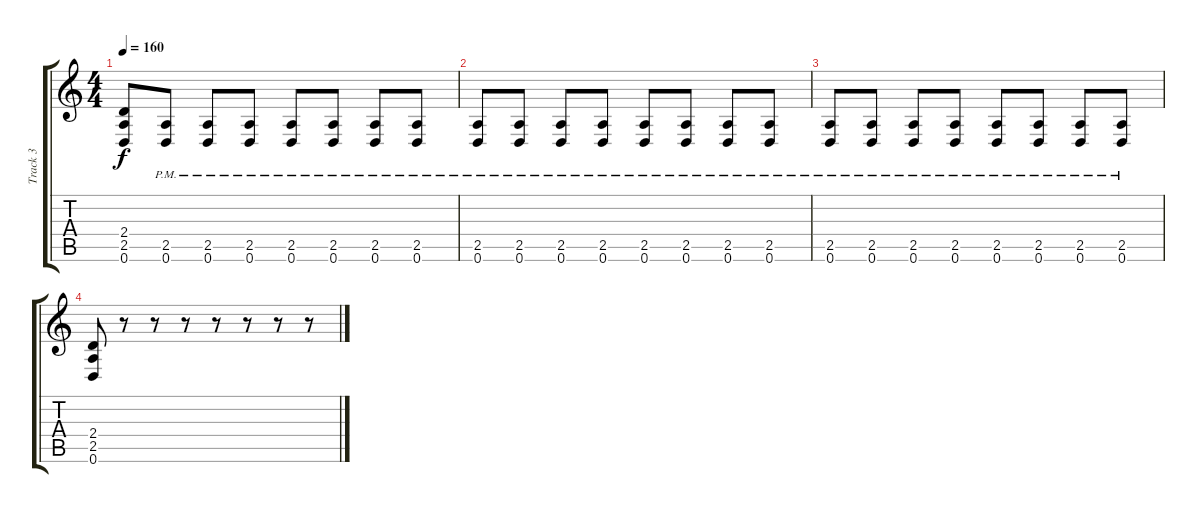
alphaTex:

\track ("Track 3" "Track 3") {instrument distortionguitar}
\staff {score tabs}
\tuning (D4 A3 F3 C3 G2 D2) {hide}
\ts (4 4)
\tempo 160
\clef g2
\ks c
(2.4 2.5 0.6).8{dy f} (2.5{pm} 0.6{pm}).8 (2.5{pm} 0.6{pm}).8 (2.5{pm} 0.6{pm}).8 (2.5{pm} 0.6{pm}).8 (2.5{pm} 0.6{pm}).8 (2.5{pm} 0.6{pm}).8 (2.5{pm} 0.6{pm}).8 |
(2.5{pm} 0.6{pm}).8 (2.5{pm} 0.6{pm}).8 (2.5{pm} 0.6{pm}).8 (2.5{pm} 0.6{pm}).8 (2.5{pm} 0.6{pm}).8 (2.5{pm} 0.6{pm}).8 (2.5{pm} 0.6{pm}).8 (2.5{pm} 0.6{pm}).8 |
(2.5{pm} 0.6{pm}).8 (2.5{pm} 0.6{pm}).8 (2.5{pm} 0.6{pm}).8 (2.5{pm} 0.6{pm}).8 (2.5{pm} 0.6{pm}).8 (2.5{pm} 0.6{pm}).8 (2.5{pm} 0.6{pm}).8 (2.5{pm} 0.6{pm}).8 |
(2.4 2.5 0.6).8 r.8 r.8 r.8 r.8 r.8 r.8 r.8
